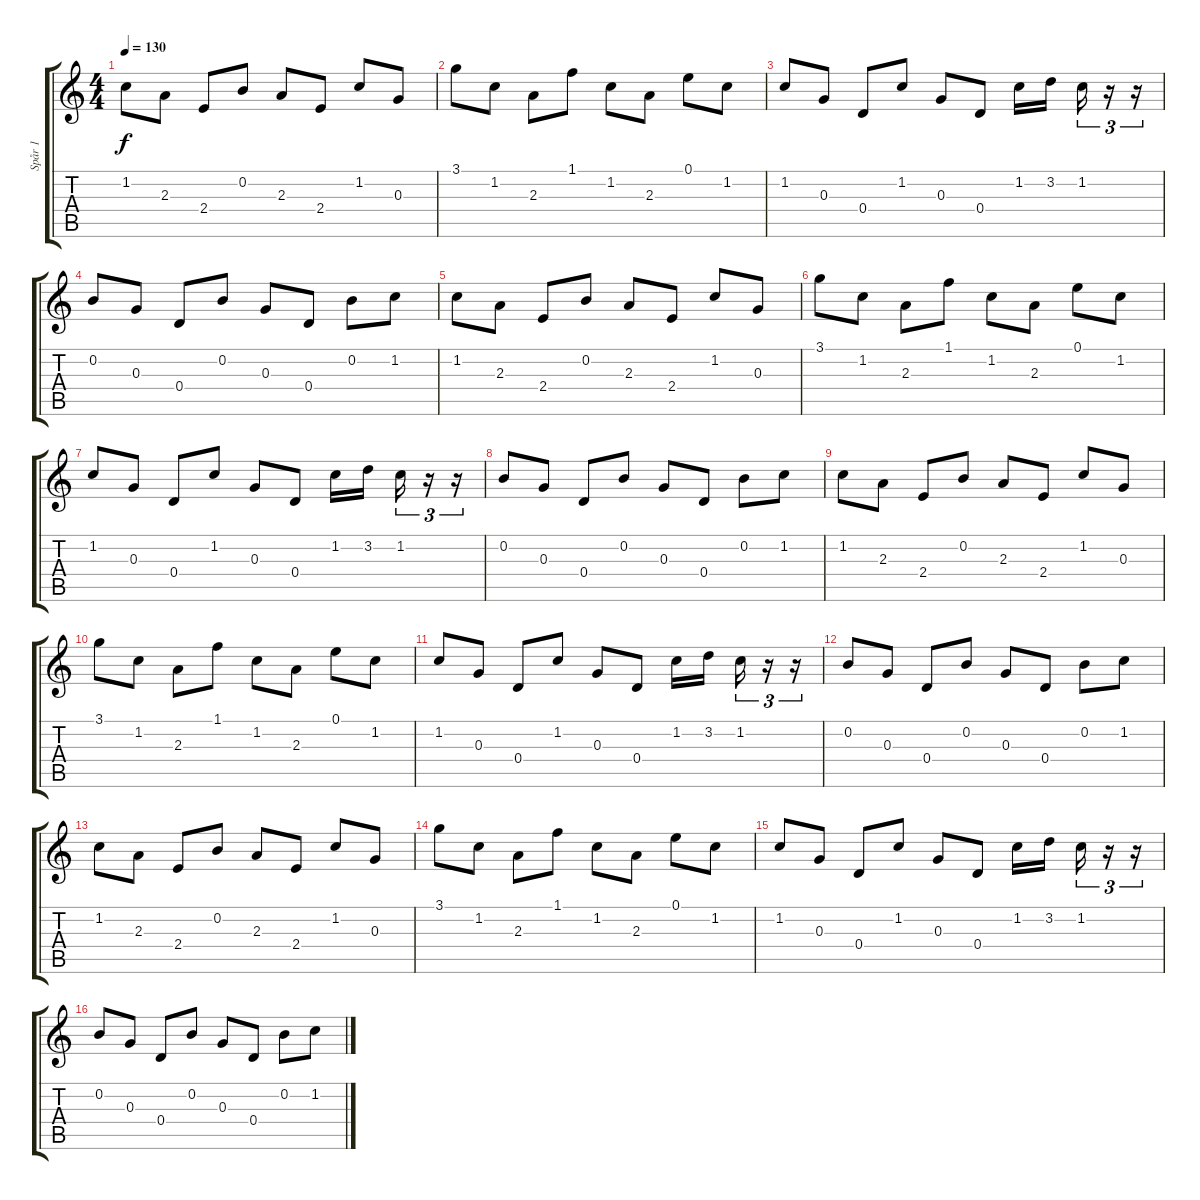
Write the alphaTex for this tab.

\track ("Spår 1" "Spår 1") {instrument acousticguitarsteel}
\staff {score tabs}
\tuning (E4 B3 G3 D3 A2 E2) {hide}
\ts (4 4)
\tempo 130
\clef g2
\ks c
1.2.8{dy f instrument acousticguitarsteel} 2.3.8 2.4.8 0.2.8 2.3.8 2.4.8 1.2.8 0.3.8 |
3.1.8 1.2.8 2.3.8 1.1.8 1.2.8 2.3.8 0.1.8 1.2.8 |
1.2.8 0.3.8 0.4.8 1.2.8 0.3.8 0.4.8 1.2.16 3.2.16 1.2.16{tu (3 2)} r.16{tu (3 2)} r.16{tu (3 2)} |
0.2.8 0.3.8 0.4.8 0.2.8 0.3.8 0.4.8 0.2.8 1.2.8 |
1.2.8 2.3.8 2.4.8 0.2.8 2.3.8 2.4.8 1.2.8 0.3.8 |
3.1.8 1.2.8 2.3.8 1.1.8 1.2.8 2.3.8 0.1.8 1.2.8 |
1.2.8 0.3.8 0.4.8 1.2.8 0.3.8 0.4.8 1.2.16 3.2.16 1.2.16{tu (3 2)} r.16{tu (3 2)} r.16{tu (3 2)} |
0.2.8 0.3.8 0.4.8 0.2.8 0.3.8 0.4.8 0.2.8 1.2.8 |
1.2.8 2.3.8 2.4.8 0.2.8 2.3.8 2.4.8 1.2.8 0.3.8 |
3.1.8 1.2.8 2.3.8 1.1.8 1.2.8 2.3.8 0.1.8 1.2.8 |
1.2.8 0.3.8 0.4.8 1.2.8 0.3.8 0.4.8 1.2.16 3.2.16 1.2.16{tu (3 2)} r.16{tu (3 2)} r.16{tu (3 2)} |
0.2.8 0.3.8 0.4.8 0.2.8 0.3.8 0.4.8 0.2.8 1.2.8 |
1.2.8 2.3.8 2.4.8 0.2.8 2.3.8 2.4.8 1.2.8 0.3.8 |
3.1.8 1.2.8 2.3.8 1.1.8 1.2.8 2.3.8 0.1.8 1.2.8 |
1.2.8 0.3.8 0.4.8 1.2.8 0.3.8 0.4.8 1.2.16 3.2.16 1.2.16{tu (3 2)} r.16{tu (3 2)} r.16{tu (3 2)} |
0.2.8 0.3.8 0.4.8 0.2.8 0.3.8 0.4.8 0.2.8 1.2.8
